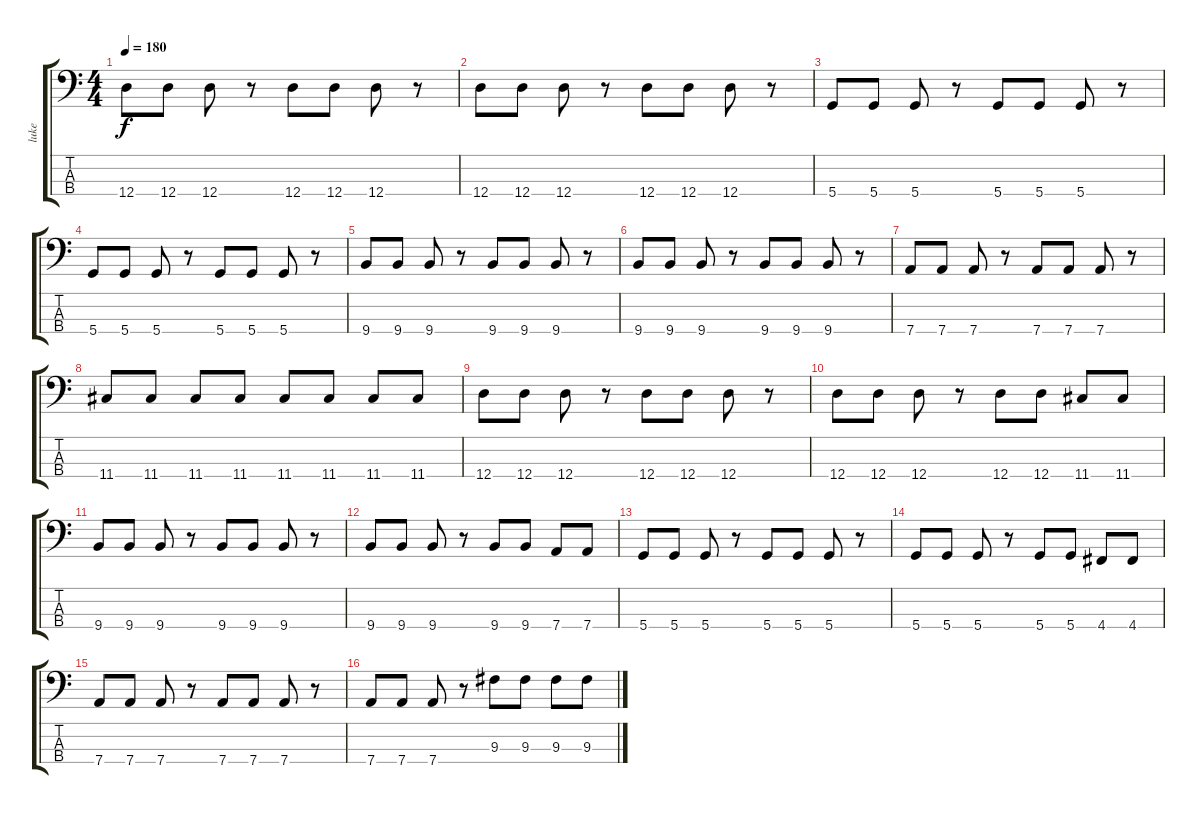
\track ("luke" "luke") {instrument electricbassfinger}
\staff {score tabs}
\tuning (G2 D2 A1 D1) {hide}
\ts (4 4)
\tempo 180
\clef f4
\ks c
12.4.8{dy f} 12.4.8 12.4.8 r.8 12.4.8 12.4.8 12.4.8 r.8 |
12.4.8 12.4.8 12.4.8 r.8 12.4.8 12.4.8 12.4.8 r.8 |
5.4.8 5.4.8 5.4.8 r.8 5.4.8 5.4.8 5.4.8 r.8 |
5.4.8 5.4.8 5.4.8 r.8 5.4.8 5.4.8 5.4.8 r.8 |
9.4.8 9.4.8 9.4.8 r.8 9.4.8 9.4.8 9.4.8 r.8 |
9.4.8 9.4.8 9.4.8 r.8 9.4.8 9.4.8 9.4.8 r.8 |
7.4.8 7.4.8 7.4.8 r.8 7.4.8 7.4.8 7.4.8 r.8 |
11.4.8 11.4.8 11.4.8 11.4.8 11.4.8 11.4.8 11.4.8 11.4.8 |
12.4.8 12.4.8 12.4.8 r.8 12.4.8 12.4.8 12.4.8 r.8 |
12.4.8 12.4.8 12.4.8 r.8 12.4.8 12.4.8 11.4.8 11.4.8 |
9.4.8 9.4.8 9.4.8 r.8 9.4.8 9.4.8 9.4.8 r.8 |
9.4.8 9.4.8 9.4.8 r.8 9.4.8 9.4.8 7.4.8 7.4.8 |
5.4.8 5.4.8 5.4.8 r.8 5.4.8 5.4.8 5.4.8 r.8 |
5.4.8 5.4.8 5.4.8 r.8 5.4.8 5.4.8 4.4.8 4.4.8 |
7.4.8 7.4.8 7.4.8 r.8 7.4.8 7.4.8 7.4.8 r.8 |
7.4.8 7.4.8 7.4.8 r.8 9.3.8 9.3.8 9.3.8 9.3.8
